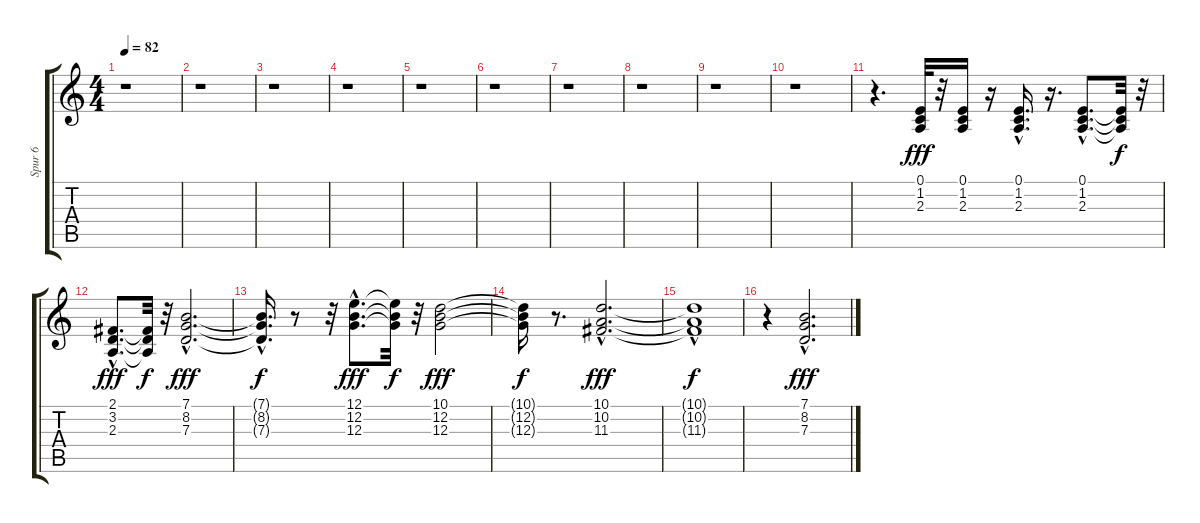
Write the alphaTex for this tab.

\track ("Spur 6" "Spur 6") {instrument synthbrass1}
\staff {score tabs}
\tuning (E4 B3 G3 D3 A2 E2) {hide}
\ts (4 4)
\tempo 82
\clef g2
\ks c
r.1{dy f} |
r.1 |
r.1 |
r.1 |
r.1 |
r.1 |
r.1 |
r.1 |
r.1 |
r.1 |
r.4{d} (0.1 1.2 2.3).32{dy fff} r.32 (0.1 1.2 2.3).16 r.16 (0.1{hac} 1.2{hac} 2.3{hac}).16{d} r.16{d} (0.1{hac} 1.2{hac} 2.3{hac}).8{d} (0.1{t} 1.2{t} 2.3{t}).32{dy f} r.32 |
(2.1{hac} 3.2{hac} 2.3{hac}).8{d dy fff} (2.1{t} 3.2{t} 2.3{t}).32{dy f} r.32 (7.1{hac} 8.2{hac} 7.3{hac}).2{d dy fff} |
(7.1{hac t} 8.2{hac t} 7.3{t}).16{d dy f} r.8 r.32 (12.1{hac} 12.2{hac} 12.3{hac}).8{d dy fff} (12.1{t} 12.2{t} 12.3{t}).32{dy f} r.32 (10.1 12.2 12.3).2{dy fff} |
(10.1{t} 12.2{t} 12.3{t}).16{dy f} r.8{d} (10.1{hac} 10.2{hac} 11.3{hac}).2{d dy fff} |
(10.1{hac t} 10.2{t} 11.3{hac t}).1{dy f} |
r.4 (7.1{hac} 8.2{hac} 7.3{hac}).2{d dy fff}
